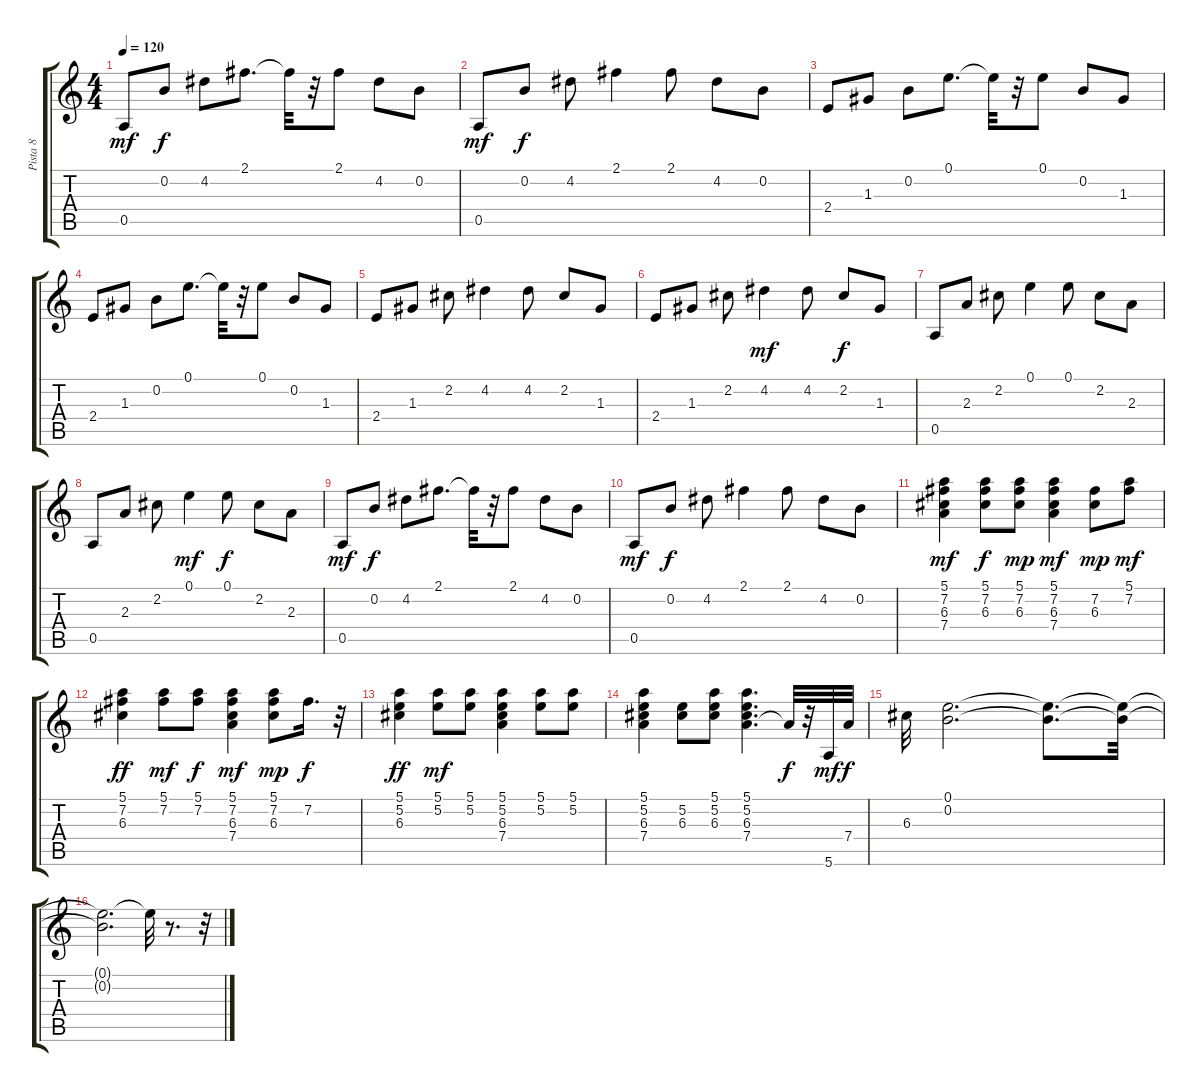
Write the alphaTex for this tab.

\track ("Pista 8" "Pista 8") {instrument acousticguitarsteel}
\staff {score tabs}
\tuning (E4 B3 G3 D3 A2 E2) {hide}
\ts (4 4)
\tempo 120
\clef g2
\ks c
0.5.8{dy mf} 0.2.8{dy f} 4.2.8 2.1.8{d} 2.1{t}.32 r.32 2.1.8 4.2.8 0.2.8 |
0.5.8{dy mf} 0.2.8{dy f} 4.2.8 2.1.4 2.1.8 4.2.8 0.2.8 |
2.4.8 1.3.8 0.2.8 0.1.8{d} 0.1{t}.32 r.32 0.1.8 0.2.8 1.3.8 |
2.4.8 1.3.8 0.2.8 0.1.8{d} 0.1{t}.32 r.32 0.1.8 0.2.8 1.3.8 |
2.4.8 1.3.8 2.2.8 4.2.4 4.2.8 2.2.8 1.3.8 |
2.4.8 1.3.8 2.2.8 4.2.4{dy mf} 4.2.8 2.2.8{dy f} 1.3.8 |
0.5.8 2.3.8 2.2.8 0.1.4 0.1.8 2.2.8 2.3.8 |
0.5.8 2.3.8 2.2.8 0.1.4{dy mf} 0.1.8{dy f} 2.2.8 2.3.8 |
0.5.8{dy mf} 0.2.8{dy f} 4.2.8 2.1.8{d} 2.1{t}.32 r.32 2.1.8 4.2.8 0.2.8 |
0.5.8{dy mf} 0.2.8{dy f} 4.2.8 2.1.4 2.1.8 4.2.8 0.2.8 |
(5.1 7.2 6.3 7.4).4{dy mf} (5.1 7.2 6.3).8{dy f} (5.1 7.2 6.3).8{dy mp} (5.1 7.2 6.3 7.4).4{dy mf} (7.2 6.3).8{dy mp} (5.1 7.2).8{dy mf} |
(5.1 7.2 6.3).4{dy ff} (5.1 7.2).8{dy mf} (5.1 7.2).8{dy f} (5.1 7.2 6.3 7.4).4{dy mf} (5.1 7.2 6.3).8{dy mp} 7.2.16{d dy f} r.32 |
(5.1 5.2 6.3).4{dy ff} (5.1 5.2).8{dy mf} (5.1 5.2).8 (5.1 5.2 6.3 7.4).4 (5.1 5.2).8 (5.1 5.2).8 |
(5.1 5.2 6.3 7.4).4 (5.2 6.3).8 (5.1 5.2 6.3).8 (5.1 5.2 6.3 7.4).4{d} 7.4{t}.32{dy f} r.32 5.6.32{dy mf} 7.4.32{dy f} |
6.3.32 (0.1 0.2).2{d} (0.1{t} 0.2{t}).8{d} (0.1{t} 0.2{t}).32 |
(0.1{t} 0.2{t}).2{d} 0.1{t}.32 r.8{d} r.32
